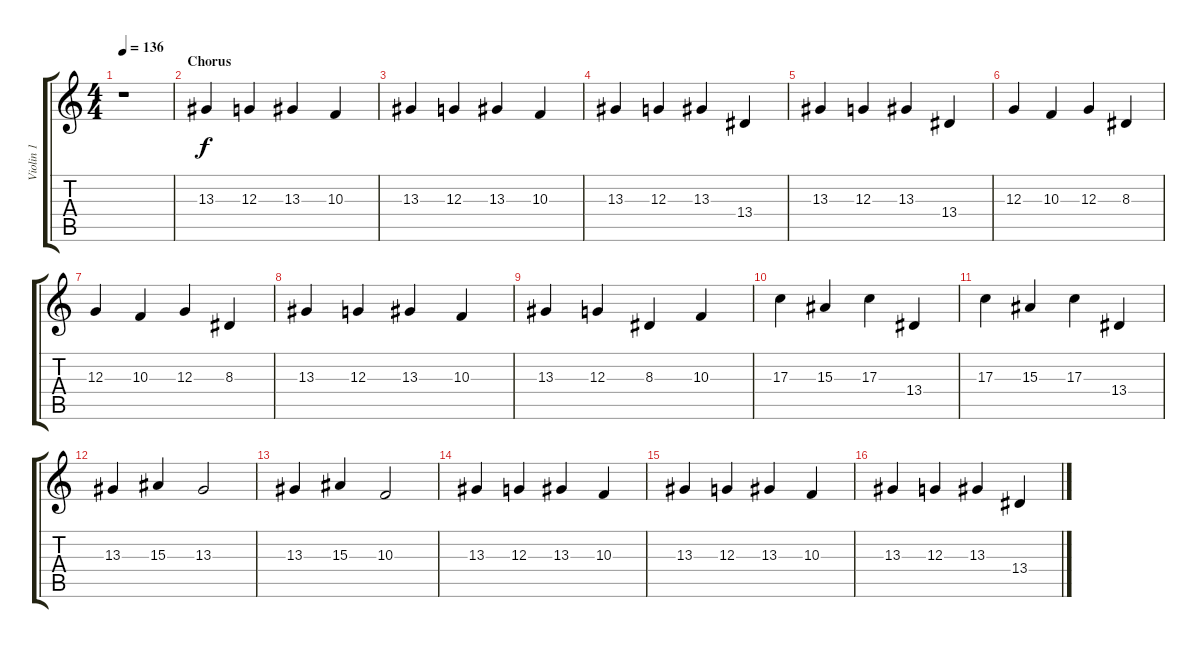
\track ("Violin 1" "Violin 1") {instrument violin}
\staff {score tabs}
\tuning (E4 B3 G3 D3 A2 E2) {hide}
\ts (4 4)
\tempo 136
\clef g2
\ks c
r.1{dy f} |
\section ("" "Chorus")
13.3.4{volume 6} 12.3.4 13.3.4 10.3.4 |
13.3.4 12.3.4 13.3.4 10.3.4 |
13.3.4 12.3.4 13.3.4 13.4.4 |
13.3.4 12.3.4 13.3.4 13.4.4 |
12.3.4 10.3.4 12.3.4 8.3.4 |
12.3.4 10.3.4 12.3.4 8.3.4 |
13.3.4 12.3.4 13.3.4 10.3.4 |
13.3.4 12.3.4 8.3.4 10.3.4 |
17.3.4 15.3.4 17.3.4 13.4.4 |
17.3.4 15.3.4 17.3.4 13.4.4 |
13.3.4 15.3.4 13.3.2 |
13.3.4 15.3.4 10.3.2 |
13.3.4 12.3.4 13.3.4 10.3.4 |
13.3.4 12.3.4 13.3.4 10.3.4 |
13.3.4 12.3.4 13.3.4 13.4.4
